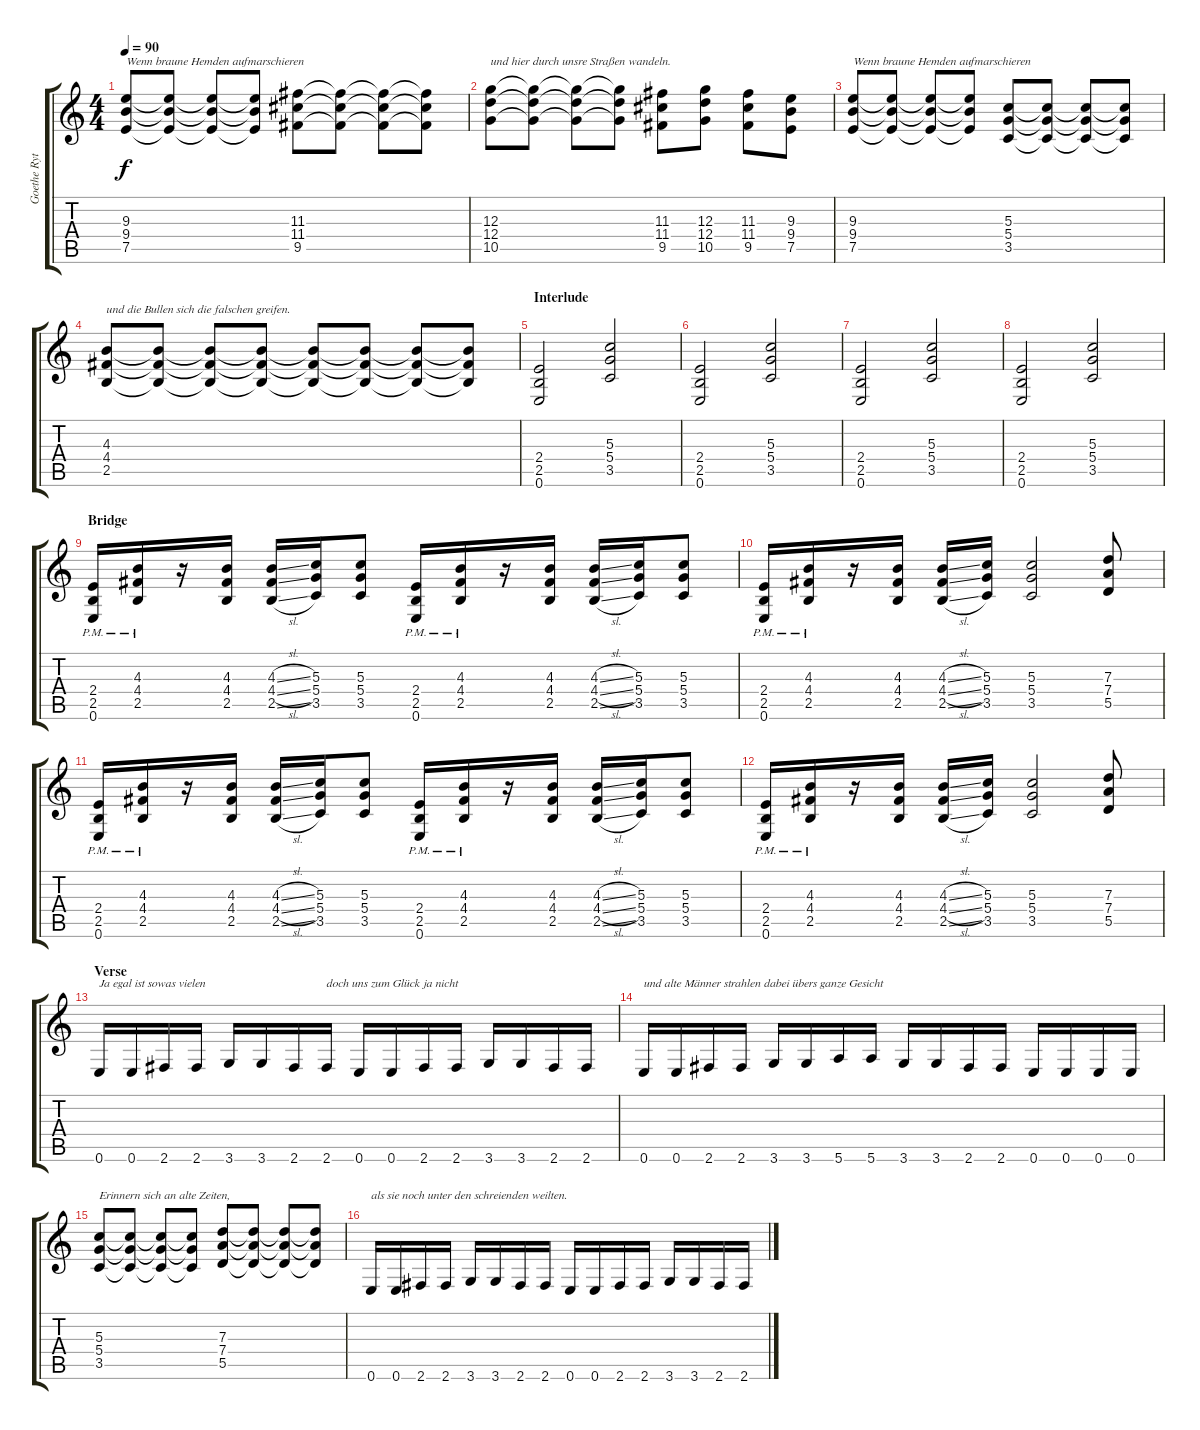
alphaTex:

\track ("Goethe Rythmus" "Goethe Ryt") {instrument distortionguitar}
\staff {score tabs}
\tuning (E4 B3 G3 D3 A2 E2) {hide}
\ts (4 4)
\tempo 90
\clef g2
\ks c
(9.3 9.4 7.5).8{txt "Wenn braune Hemden aufmarschieren" dy f} (9.3{t} 9.4{t} 7.5{t}).8 (9.3{t} 9.4{t} 7.5{t}).8 (9.3{t} 9.4{t} 7.5{t}).8 (11.3 11.4 9.5).8 (11.3{t} 11.4{t} 9.5{t}).8 (11.3{t} 11.4{t} 9.5{t}).8 (11.3{t} 11.4{t} 9.5{t}).8 |
(12.3 12.4 10.5).8{txt "und hier durch unsre Straßen wandeln."} (12.3{t} 12.4{t} 10.5{t}).8 (12.3{t} 12.4{t} 10.5{t}).8 (12.3{t} 12.4{t} 10.5{t}).8 (11.3 11.4 9.5).8 (12.3 12.4 10.5).8 (11.3 11.4 9.5).8 (9.3 9.4 7.5).8 |
(9.3 9.4 7.5).8{txt "Wenn braune Hemden aufmarschieren"} (9.3{t} 9.4{t} 7.5{t}).8 (9.3{t} 9.4{t} 7.5{t}).8 (9.3{t} 9.4{t} 7.5{t}).8 (5.3 5.4 3.5).8 (5.3{t} 5.4{t} 3.5{t}).8 (5.3{t} 5.4{t} 3.5{t}).8 (5.3{t} 5.4{t} 3.5{t}).8 |
(4.3 4.4 2.5).8{txt "und die Bullen sich die falschen greifen."} (4.3{t} 4.4{t} 2.5{t}).8 (4.3{t} 4.4{t} 2.5{t}).8 (4.3{t} 4.4{t} 2.5{t}).8 (4.3{t} 4.4{t} 2.5{t}).8 (4.3{t} 4.4{t} 2.5{t}).8 (4.3{t} 4.4{t} 2.5{t}).8 (4.3{t} 4.4{t} 2.5{t}).8 |
\section ("" "Interlude")
(2.4 2.5 0.6).2 (5.3 5.4 3.5).2 |
(2.4 2.5 0.6).2 (5.3 5.4 3.5).2 |
(2.4 2.5 0.6).2 (5.3 5.4 3.5).2 |
(2.4 2.5 0.6).2 (5.3 5.4 3.5).2 |
\section ("" "Bridge")
(2.4{pm} 2.5{pm} 0.6{pm}).16 (4.3{pm} 4.4{pm} 2.5{pm}).16 r.16 (4.3 4.4 2.5).16 (4.3{sl} 4.4{sl} 2.5{sl}).16 (5.3 5.4 3.5).16 (5.3 5.4 3.5).8 (2.4{pm} 2.5{pm} 0.6{pm}).16 (4.3{pm} 4.4{pm} 2.5{pm}).16 r.16 (4.3 4.4 2.5).16 (4.3{sl} 4.4{sl} 2.5{sl}).16 (5.3 5.4 3.5).16 (5.3 5.4 3.5).8 |
(2.4{pm} 2.5{pm} 0.6{pm}).16 (4.3{pm} 4.4{pm} 2.5{pm}).16 r.16 (4.3 4.4 2.5).16 (4.3{sl} 4.4{sl} 2.5{sl}).16 (5.3 5.4 3.5).16 (5.3 5.4 3.5).2 (7.3 7.4 5.5).8 |
(2.4{pm} 2.5{pm} 0.6{pm}).16 (4.3{pm} 4.4{pm} 2.5{pm}).16 r.16 (4.3 4.4 2.5).16 (4.3{sl} 4.4{sl} 2.5{sl}).16 (5.3 5.4 3.5).16 (5.3 5.4 3.5).8 (2.4{pm} 2.5{pm} 0.6{pm}).16 (4.3{pm} 4.4{pm} 2.5{pm}).16 r.16 (4.3 4.4 2.5).16 (4.3{sl} 4.4{sl} 2.5{sl}).16 (5.3 5.4 3.5).16 (5.3 5.4 3.5).8 |
(2.4{pm} 2.5{pm} 0.6{pm}).16 (4.3{pm} 4.4{pm} 2.5{pm}).16 r.16 (4.3 4.4 2.5).16 (4.3{sl} 4.4{sl} 2.5{sl}).16 (5.3 5.4 3.5).16 (5.3 5.4 3.5).2 (7.3 7.4 5.5).8 |
\section ("" "Verse")
0.6.16{txt "Ja egal ist sowas vielen"} 0.6.16 2.6.16 2.6.16 3.6.16 3.6.16 2.6.16 2.6.16{txt "doch uns zum Glück ja nicht"} 0.6.16 0.6.16 2.6.16 2.6.16 3.6.16 3.6.16 2.6.16 2.6.16 |
0.6.16{txt "und alte Männer strahlen dabei übers ganze Gesicht"} 0.6.16 2.6.16 2.6.16 3.6.16 3.6.16 5.6.16 5.6.16 3.6.16 3.6.16 2.6.16 2.6.16 0.6.16 0.6.16 0.6.16 0.6.16 |
(5.3 5.4 3.5).8{txt "Erinnern sich an alte Zeiten,"} (5.3{t} 5.4{t} 3.5{t}).8 (5.3{t} 5.4{t} 3.5{t}).8 (5.3{t} 5.4{t} 3.5{t}).8 (7.3 7.4 5.5).8 (7.3{t} 7.4{t} 5.5{t}).8 (7.3{t} 7.4{t} 5.5{t}).8 (7.3{t} 7.4{t} 5.5{t}).8 |
0.6.16{txt "als sie noch unter den schreienden weilten."} 0.6.16 2.6.16 2.6.16 3.6.16 3.6.16 2.6.16 2.6.16 0.6.16 0.6.16 2.6.16 2.6.16 3.6.16 3.6.16 2.6.16 2.6.16
